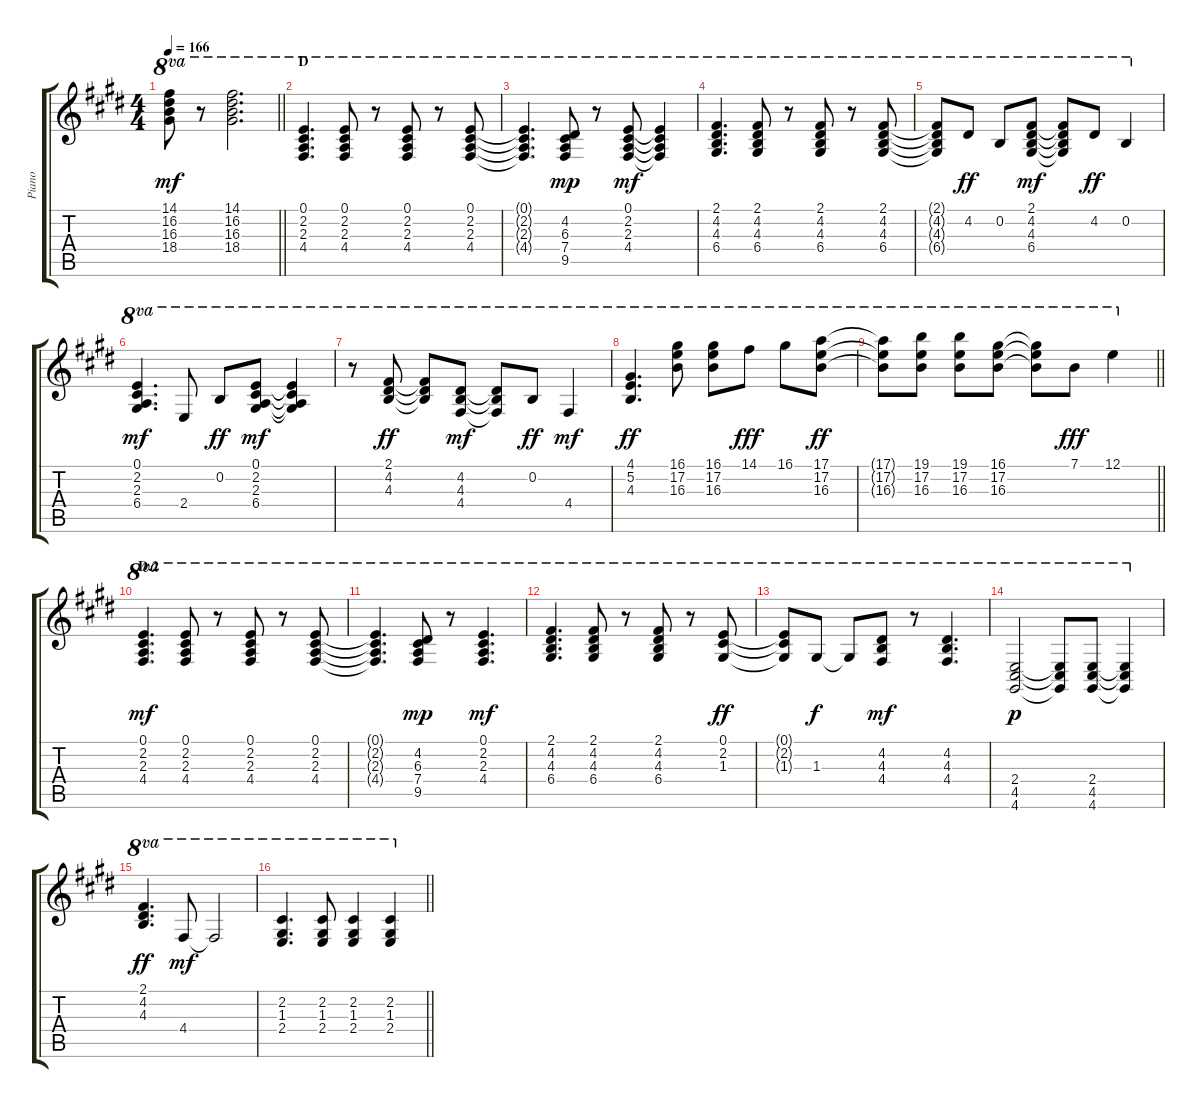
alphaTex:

\track ("Piano" "Piano") {instrument brightacousticpiano}
\staff {score tabs}
\tuning (E5 B4 G4 D4 A3 E3) {hide}
\ts (4 4)
\tempo 166
\clef g2
\barLineRight lightlight
\ks e
(14.1 16.2 16.3 18.4).8{ot 8va dy mf} r.8{ot 8va} (14.1 16.2 16.3 18.4).2{d ot 8va} |
\section ("" "D")
(0.1 2.2 2.3 4.4).4{d ot 8va} (0.1 2.2 2.3 4.4).8{ot 8va} r.8{ot 8va} (0.1 2.2 2.3 4.4).8{ot 8va} r.8{ot 8va} (0.1 2.2 2.3 4.4).8{ot 8va} |
(0.1{t} 2.2{t} 2.3{t} 4.4{t}).4{d ot 8va} (4.2 6.3 7.4 9.5).8{ot 8va dy mp} r.8{ot 8va} (0.1 2.2 2.3 4.4).8{ot 8va dy mf} (0.1{t} 2.2{t} 2.3{t} 4.4{t}).4{ot 8va} |
(2.1 4.2 4.3 6.4).4{d ot 8va} (2.1 4.2 4.3 6.4).8{ot 8va} r.8{ot 8va} (2.1 4.2 4.3 6.4).8{ot 8va} r.8{ot 8va} (2.1 4.2 4.3 6.4).8{ot 8va} |
(2.1{t} 4.2{t} 4.3{t} 6.4{t}).8{ot 8va} 4.2.8{ot 8va dy ff} 0.2.8{ot 8va} (2.1 4.2 4.3 6.4).8{ot 8va dy mf} (2.1{t} 4.2{t} 4.3{t} 6.4{t}).8{ot 8va} 4.2.8{ot 8va dy ff} 0.2.4{ot 8va} |
(0.1 2.2 2.3 6.4).4{d ot 8va dy mf} 2.4.8{ot 8va} 0.2.8{ot 8va dy ff} (0.1 2.2 2.3 6.4).8{ot 8va dy mf} (0.1{t} 2.2{t} 2.3{t} 6.4{t}).4{ot 8va} |
r.8{ot 8va} (2.1 4.2 4.3).8{ot 8va dy ff} (2.1{t} 4.2{t} 4.3{t}).8{ot 8va} (4.2 4.3 4.4).8{ot 8va dy mf} (4.2{t} 4.3{t} 4.4{t}).8{ot 8va} 0.2.8{ot 8va dy ff} 4.4.4{ot 8va dy mf} |
(4.1 5.2 4.3).4{d ot 8va dy ff} (16.1 17.2 16.3).8{ot 8va} (16.1 17.2 16.3).8{ot 8va} 14.1.8{ot 8va dy fff} 16.1.8{ot 8va} (17.1 17.2 16.3).8{ot 8va dy ff} |
\barLineRight lightlight
(17.1{t} 17.2{t} 16.3{t}).8{ot 8va} (19.1 17.2 16.3).8{ot 8va} (19.1 17.2 16.3).8{ot 8va} (16.1 17.2 16.3).8{ot 8va} (16.1{t} 17.2{t} 16.3{t}).8{ot 8va} 7.1.8{ot 8va dy fff} 12.1.4{ot 8va} |
\section ("" "D.2")
(0.1 2.2 2.3 4.4).4{d ot 8va dy mf} (0.1 2.2 2.3 4.4).8{ot 8va} r.8{ot 8va} (0.1 2.2 2.3 4.4).8{ot 8va} r.8{ot 8va} (0.1 2.2 2.3 4.4).8{ot 8va} |
(0.1{t} 2.2{t} 2.3{t} 4.4{t}).4{d ot 8va} (4.2 6.3 7.4 9.5).8{ot 8va dy mp} r.8{ot 8va} (0.1 2.2 2.3 4.4).4{d ot 8va dy mf} |
(2.1 4.2 4.3 6.4).4{d ot 8va} (2.1 4.2 4.3 6.4).8{ot 8va} r.8{ot 8va} (2.1 4.2 4.3 6.4).8{ot 8va} r.8{ot 8va} (0.1 2.2 1.3).8{ot 8va dy ff} |
(0.1{t} 2.2{t} 1.3{t}).8{ot 8va} 1.3.8{ot 8va dy f} 1.3{t}.8{ot 8va} (4.2 4.3 4.4).8{ot 8va dy mf} r.8{ot 8va} (4.2 4.3 4.4).4{d ot 8va} |
(2.4 4.5 4.6).2{ot 8va dy p} (2.4{t} 4.5{t} 4.6{t}).8{ot 8va} (2.4 4.5 4.6).8{ot 8va} (2.4{t} 4.5{t} 4.6{t}).4{ot 8va} |
(2.1 4.2 4.3).4{d ot 8va dy ff} 4.4.8{ot 8va dy mf} 4.4{t}.2{ot 8va} |
\barLineRight lightlight
(2.2 1.3 2.4).4{d ot 8va} (2.2 1.3 2.4).8{ot 8va} (2.2 1.3 2.4).4{ot 8va} (2.2 1.3 2.4).4{ot 8va}
